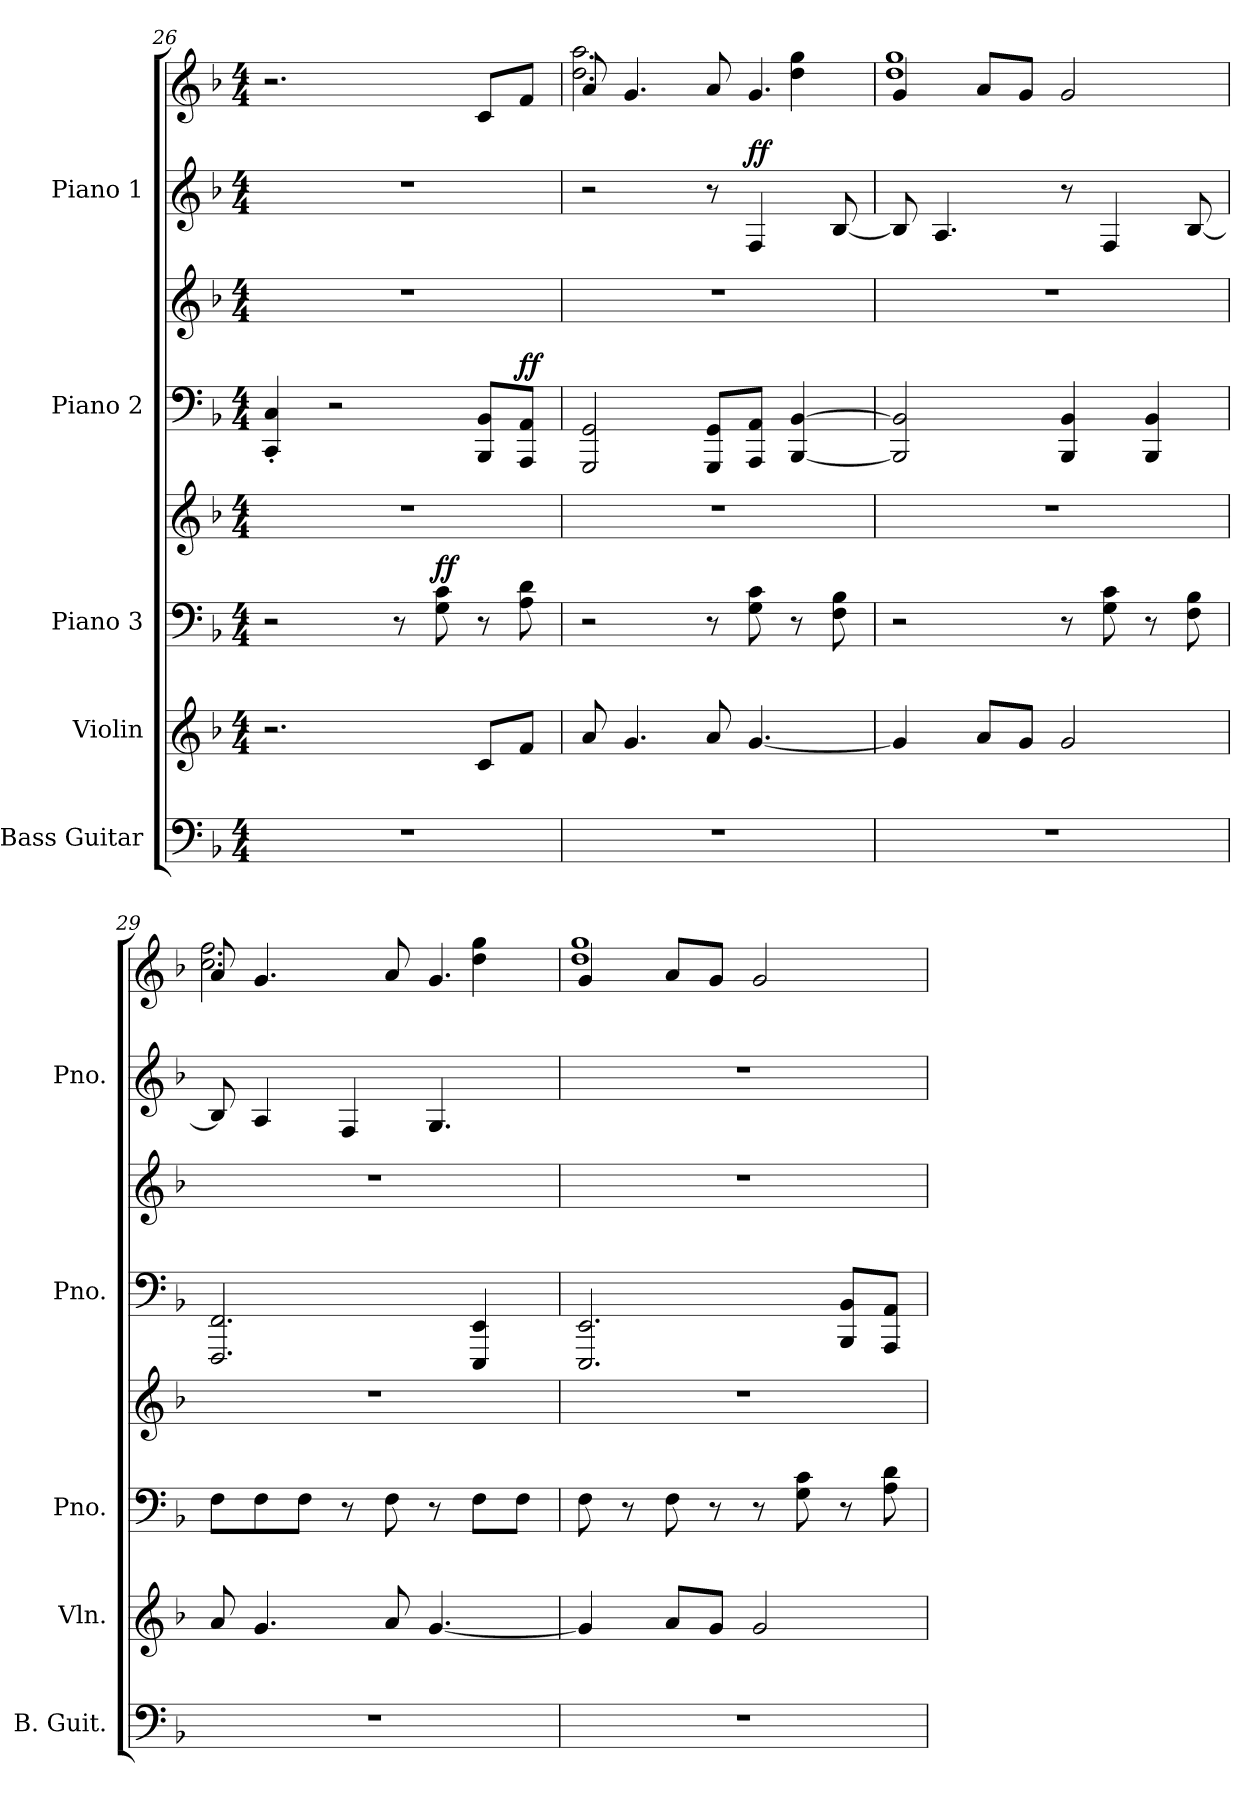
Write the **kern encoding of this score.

**kern	**kern	**kern	**kern	**dynam	**kern	**kern	**dynam	**kern	**kern	**dynam
*part5	*part4	*part3	*part3	*part3	*part2	*part2	*part2	*part1	*part1	*part1
*staff8	*staff7	*staff6	*staff5	*staff5/6	*staff4	*staff3	*staff3/4	*staff2	*staff1	*staff1/2
*I"Bass Guitar	*I"Violin	*I"Piano 3	*	*	*I"Piano 2	*	*	*I"Piano 1	*	*
*I'B. Guit.	*I'Vln.	*I'Pno.	*	*	*I'Pno.	*	*	*I'Pno.	*	*
*clefF4	*clefG2	*clefF4	*clefG2	*	*clefF4	*clefG2	*	*clefG2	*clefG2	*
*ITrd7c12	*	*	*	*	*	*	*	*	*	*
*k[b-]	*k[b-]	*k[b-]	*k[b-]	*	*k[b-]	*k[b-]	*	*k[b-]	*k[b-]	*
*M4/4	*M4/4	*M4/4	*M4/4	*	*M4/4	*M4/4	*	*M4/4	*M4/4	*
=26	=26	=26	=26	=26	=26	=26	=26	=26	=26	=26
1r	2.r	2r	1r	.	4CC/' 4C/'	1r	.	1r	2.r	.
.	.	.	.	.	2r	.	.	.	.	.
.	.	8r	.	.	.	.	.	.	.	.
!	!	!	!	!LO:DY:a=2	!	!	!	!	!	!
.	.	8G\ 8c\	.	ff	.	.	.	.	.	.
.	8c/L	8r	.	.	8BBB-/ 8BB-/L	.	.	.	8c/L	.
!	!	!	!	!	!	!	!LO:DY:a=2	!	!	!
.	8f/J	8A\ 8d\	.	.	8AAA/ 8AA/J	.	ff	.	8f/J	.
=27	=27	=27	=27	=27	=27	=27	=27	=27	=27	=27
*	*	*	*	*	*	*	*	*	*^	*
1r	8a/	2r	1r	.	2GGG/ 2GG/	1r	.	2r	8a/	2.dd\ 2.aa\	.
.	4.g/	.	.	.	.	.	.	.	4.g/	.	.
.	8a/	8r	.	.	8GGG/ 8GG/L	.	.	8r	8a/	.	.
!	!	!	!	!	!	!	!	!	!	!	!LO:DY:a=2
.	[4.g/	8G\ 8c\	.	.	8AAA/ 8AA/J	.	.	4F/	4.g/	.	ff
.	.	8r	.	.	[4BBB-/ [4BB-/	.	.	.	.	4dd\ 4gg\	.
.	.	8F\ 8B-\	.	.	.	.	.	[8B-/	.	.	.
=28	=28	=28	=28	=28	=28	=28	=28	=28	=28	=28	=28
1r	4g/]	2r	1r	.	2BBB-/] 2BB-/]	1r	.	8B-/]	4g/	1dd 1gg	.
.	.	.	.	.	.	.	.	4.A/	.	.	.
.	8a/L	.	.	.	.	.	.	.	8a/L	.	.
.	8g/J	.	.	.	.	.	.	.	8g/J	.	.
.	2g/	8r	.	.	4BBB-/ 4BB-/	.	.	8r	2g/	.	.
.	.	8G\ 8c\	.	.	.	.	.	4F/	.	.	.
.	.	8r	.	.	4BBB-/ 4BB-/	.	.	.	.	.	.
.	.	8F\ 8B-\	.	.	.	.	.	[8B-/	.	.	.
!!LO:PB:g=z	!!
=29	=29	=29	=29	=29	=29	=29	=29	=29	=29	=29	=29
1r	8a/	8F\L	1r	.	2.FFF/ 2.FF/	1r	.	8B-/]	8a/	2.cc\ 2.ff\	.
.	4.g/	8F\	.	.	.	.	.	4A/	4.g/	.	.
.	.	8F\J	.	.	.	.	.	.	.	.	.
.	.	8r	.	.	.	.	.	4F/	.	.	.
.	8a/	8F\	.	.	.	.	.	.	8a/	.	.
.	[4.g/	8r	.	.	.	.	.	4.G/	4.g/	.	.
.	.	8F\L	.	.	4EEE/ 4EE/	.	.	.	.	4dd\ 4gg\	.
.	.	8F\J	.	.	.	.	.	.	.	.	.
=30	=30	=30	=30	=30	=30	=30	=30	=30	=30	=30	=30
1r	4g/]	8F\	1r	.	2.EEE/ 2.EE/	1r	.	1r	4g/	1dd 1gg	.
.	.	8r	.	.	.	.	.	.	.	.	.
.	8a/L	8F\	.	.	.	.	.	.	8a/L	.	.
.	8g/J	8r	.	.	.	.	.	.	8g/J	.	.
.	2g/	8r	.	.	.	.	.	.	2g/	.	.
.	.	8G\ 8c\	.	.	.	.	.	.	.	.	.
.	.	8r	.	.	8BBB-/ 8BB-/L	.	.	.	.	.	.
.	.	8A\ 8d\	.	.	8AAA/ 8AA/J	.	.	.	.	.	.
*	*	*	*	*	*	*	*	*	*v	*v	*
=	=	=	=	=	=	=	=	=	=	=
*-	*-	*-	*-	*-	*-	*-	*-	*-	*-	*-
